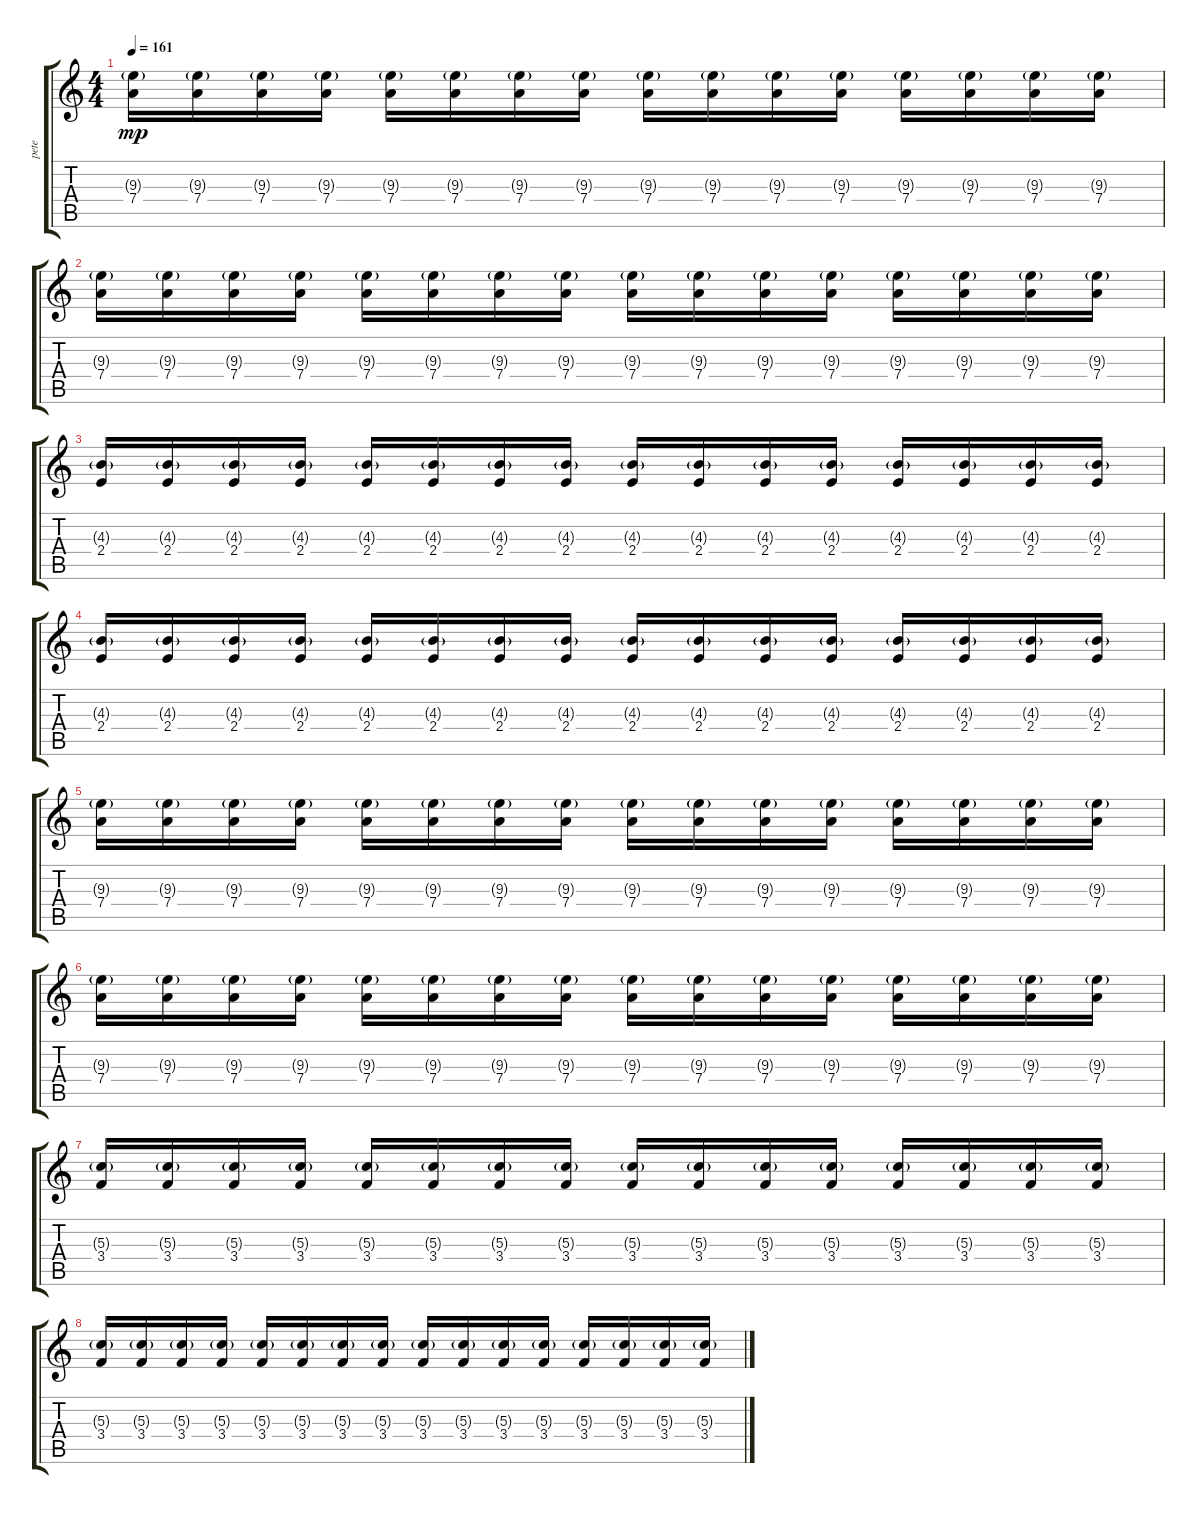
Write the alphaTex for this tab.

\track ("pete" "pete") {instrument distortionguitar}
\staff {score tabs}
\tuning (E4 B3 G3 D3 A2 E2) {hide}
\ts (4 4)
\tempo 161
\clef g2
\ks c
(9.3{g} 7.4).16{dy mp} (9.3{g} 7.4).16 (9.3{g} 7.4).16 (9.3{g} 7.4).16 (9.3{g} 7.4).16 (9.3{g} 7.4).16 (9.3{g} 7.4).16 (9.3{g} 7.4).16 (9.3{g} 7.4).16 (9.3{g} 7.4).16 (9.3{g} 7.4).16 (9.3{g} 7.4).16 (9.3{g} 7.4).16 (9.3{g} 7.4).16 (9.3{g} 7.4).16 (9.3{g} 7.4).16 |
(9.3{g} 7.4).16 (9.3{g} 7.4).16 (9.3{g} 7.4).16 (9.3{g} 7.4).16 (9.3{g} 7.4).16 (9.3{g} 7.4).16 (9.3{g} 7.4).16 (9.3{g} 7.4).16 (9.3{g} 7.4).16 (9.3{g} 7.4).16 (9.3{g} 7.4).16 (9.3{g} 7.4).16 (9.3{g} 7.4).16 (9.3{g} 7.4).16 (9.3{g} 7.4).16 (9.3{g} 7.4).16 |
(4.3{g} 2.4).16 (4.3{g} 2.4).16 (4.3{g} 2.4).16 (4.3{g} 2.4).16 (4.3{g} 2.4).16 (4.3{g} 2.4).16 (4.3{g} 2.4).16 (4.3{g} 2.4).16 (4.3{g} 2.4).16 (4.3{g} 2.4).16 (4.3{g} 2.4).16 (4.3{g} 2.4).16 (4.3{g} 2.4).16 (4.3{g} 2.4).16 (4.3{g} 2.4).16 (4.3{g} 2.4).16 |
(4.3{g} 2.4).16 (4.3{g} 2.4).16 (4.3{g} 2.4).16 (4.3{g} 2.4).16 (4.3{g} 2.4).16 (4.3{g} 2.4).16 (4.3{g} 2.4).16 (4.3{g} 2.4).16 (4.3{g} 2.4).16 (4.3{g} 2.4).16 (4.3{g} 2.4).16 (4.3{g} 2.4).16 (4.3{g} 2.4).16 (4.3{g} 2.4).16 (4.3{g} 2.4).16 (4.3{g} 2.4).16 |
(9.3{g} 7.4).16 (9.3{g} 7.4).16 (9.3{g} 7.4).16 (9.3{g} 7.4).16 (9.3{g} 7.4).16 (9.3{g} 7.4).16 (9.3{g} 7.4).16 (9.3{g} 7.4).16 (9.3{g} 7.4).16 (9.3{g} 7.4).16 (9.3{g} 7.4).16 (9.3{g} 7.4).16 (9.3{g} 7.4).16 (9.3{g} 7.4).16 (9.3{g} 7.4).16 (9.3{g} 7.4).16 |
(9.3{g} 7.4).16 (9.3{g} 7.4).16 (9.3{g} 7.4).16 (9.3{g} 7.4).16 (9.3{g} 7.4).16 (9.3{g} 7.4).16 (9.3{g} 7.4).16 (9.3{g} 7.4).16 (9.3{g} 7.4).16 (9.3{g} 7.4).16 (9.3{g} 7.4).16 (9.3{g} 7.4).16 (9.3{g} 7.4).16 (9.3{g} 7.4).16 (9.3{g} 7.4).16 (9.3{g} 7.4).16 |
(5.3{g} 3.4).16 (5.3{g} 3.4).16 (5.3{g} 3.4).16 (5.3{g} 3.4).16 (5.3{g} 3.4).16 (5.3{g} 3.4).16 (5.3{g} 3.4).16 (5.3{g} 3.4).16 (5.3{g} 3.4).16 (5.3{g} 3.4).16 (5.3{g} 3.4).16 (5.3{g} 3.4).16 (5.3{g} 3.4).16 (5.3{g} 3.4).16 (5.3{g} 3.4).16 (5.3{g} 3.4).16 |
(5.3{g} 3.4).16 (5.3{g} 3.4).16 (5.3{g} 3.4).16 (5.3{g} 3.4).16 (5.3{g} 3.4).16 (5.3{g} 3.4).16 (5.3{g} 3.4).16 (5.3{g} 3.4).16 (5.3{g} 3.4).16 (5.3{g} 3.4).16 (5.3{g} 3.4).16 (5.3{g} 3.4).16 (5.3{g} 3.4).16 (5.3{g} 3.4).16 (5.3{g} 3.4).16 (5.3{g} 3.4).16
